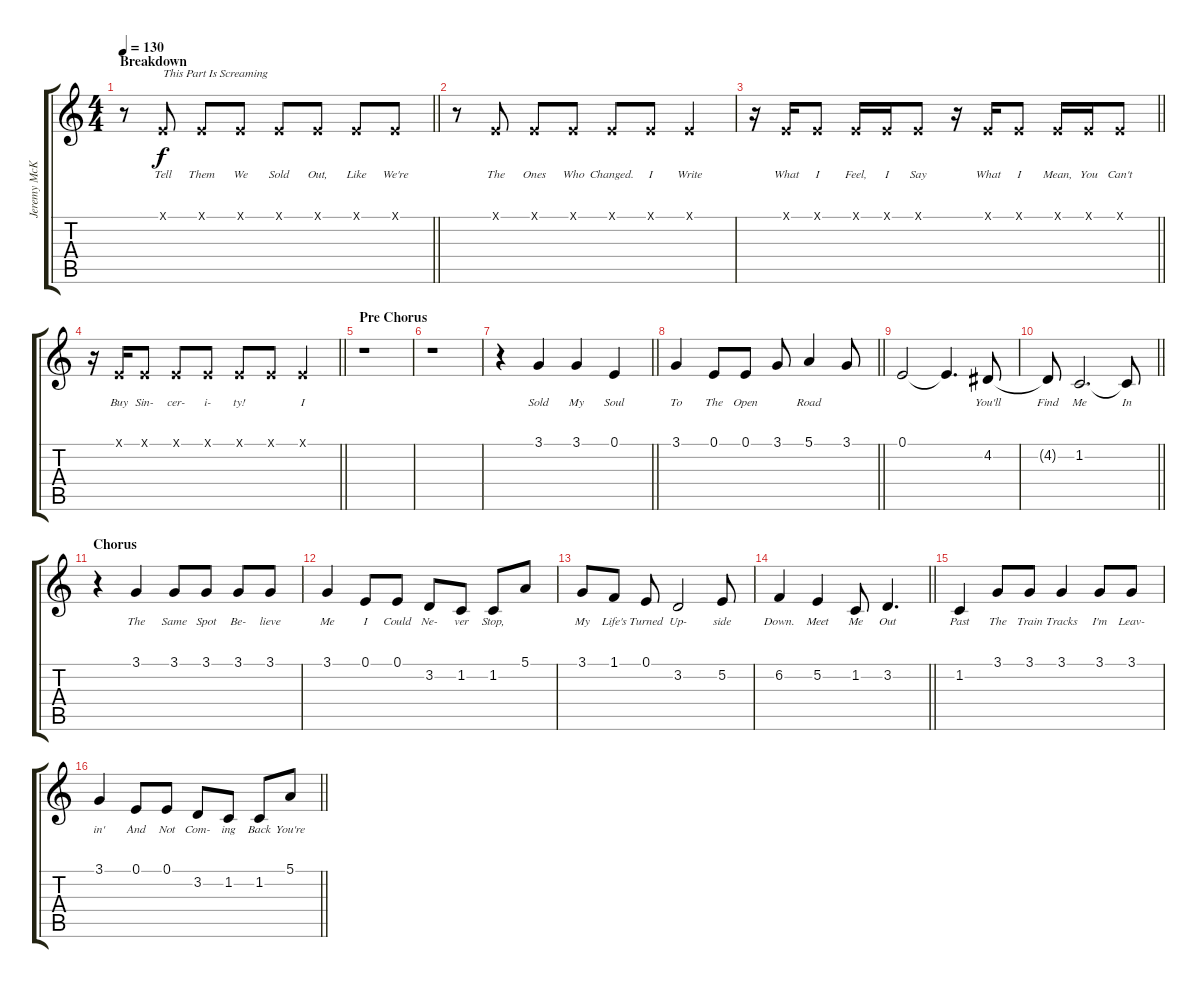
\track ("Jeremy McKinnon [Lead Vocals]" "Jeremy McK") {instrument clarinet}
\staff {score tabs}
\tuning (E4 B3 G3 D3 A2 E2) {hide}
\ts (4 4)
\section ("" "Breakdown")
\tempo 130
\clef g2
\barLineRight lightlight
\ks c
r.8{dy f} 0.1{x}.8{txt "This Part Is Screaming" lyrics (0 "Tell") lyrics (1 "") lyrics (2 "") lyrics (3 "") lyrics (4 "")} 0.1{x}.8{lyrics (0 "Them") lyrics (1 "") lyrics (2 "") lyrics (3 "") lyrics (4 "")} 0.1{x}.8{lyrics (0 "We") lyrics (1 "") lyrics (2 "") lyrics (3 "") lyrics (4 "")} 0.1{x}.8{lyrics (0 "Sold") lyrics (1 "") lyrics (2 "") lyrics (3 "") lyrics (4 "")} 0.1{x}.8{lyrics (0 "Out,") lyrics (1 "") lyrics (2 "") lyrics (3 "") lyrics (4 "")} 0.1{x}.8{lyrics (0 "Like") lyrics (1 "") lyrics (2 "") lyrics (3 "") lyrics (4 "")} 0.1{x}.8{lyrics (0 "We're") lyrics (1 "") lyrics (2 "") lyrics (3 "") lyrics (4 "")} |
r.8 0.1{x}.8{lyrics (0 "The") lyrics (1 "") lyrics (2 "") lyrics (3 "") lyrics (4 "")} 0.1{x}.8{lyrics (0 "Ones") lyrics (1 "") lyrics (2 "") lyrics (3 "") lyrics (4 "")} 0.1{x}.8{lyrics (0 "Who") lyrics (1 "") lyrics (2 "") lyrics (3 "") lyrics (4 "")} 0.1{x}.8{lyrics (0 "Changed.") lyrics (1 "") lyrics (2 "") lyrics (3 "") lyrics (4 "")} 0.1{x}.8{lyrics (0 "I") lyrics (1 "") lyrics (2 "") lyrics (3 "") lyrics (4 "")} 0.1{x}.4{lyrics (0 "Write") lyrics (1 "") lyrics (2 "") lyrics (3 "") lyrics (4 "")} |
\barLineRight lightlight
r.16 0.1{x}.16{lyrics (0 "What") lyrics (1 "") lyrics (2 "") lyrics (3 "") lyrics (4 "")} 0.1{x}.8{lyrics (0 "I") lyrics (1 "") lyrics (2 "") lyrics (3 "") lyrics (4 "")} 0.1{x}.16{lyrics (0 "Feel,") lyrics (1 "") lyrics (2 "") lyrics (3 "") lyrics (4 "")} 0.1{x}.16{lyrics (0 "I") lyrics (1 "") lyrics (2 "") lyrics (3 "") lyrics (4 "")} 0.1{x}.8{lyrics (0 "Say") lyrics (1 "") lyrics (2 "") lyrics (3 "") lyrics (4 "")} r.16 0.1{x}.16{lyrics (0 "What") lyrics (1 "") lyrics (2 "") lyrics (3 "") lyrics (4 "")} 0.1{x}.8{lyrics (0 "I") lyrics (1 "") lyrics (2 "") lyrics (3 "") lyrics (4 "")} 0.1{x}.16{lyrics (0 "Mean,") lyrics (1 "") lyrics (2 "") lyrics (3 "") lyrics (4 "")} 0.1{x}.16{lyrics (0 "You") lyrics (1 "") lyrics (2 "") lyrics (3 "") lyrics (4 "")} 0.1{x}.8{lyrics (0 "Can't") lyrics (1 "") lyrics (2 "") lyrics (3 "") lyrics (4 "")} |
\barLineRight lightlight
r.16 0.1{x}.16{lyrics (0 "Buy") lyrics (1 "") lyrics (2 "") lyrics (3 "") lyrics (4 "")} 0.1{x}.8{lyrics (0 "Sin-") lyrics (1 "") lyrics (2 "") lyrics (3 "") lyrics (4 "")} 0.1{x}.8{lyrics (0 "cer-") lyrics (1 "") lyrics (2 "") lyrics (3 "") lyrics (4 "")} 0.1{x}.8{lyrics (0 "i-") lyrics (1 "") lyrics (2 "") lyrics (3 "") lyrics (4 "")} 0.1{x}.8{lyrics (0 "ty!") lyrics (1 "") lyrics (2 "") lyrics (3 "") lyrics (4 "")} 0.1{x}.8{lyrics (0 "") lyrics (1 "") lyrics (2 "") lyrics (3 "") lyrics (4 "")} 0.1{x}.4{lyrics (0 "I") lyrics (1 "") lyrics (2 "") lyrics (3 "") lyrics (4 "")} |
\section ("" "Pre Chorus")
r.1 |
r.1 |
\barLineRight lightlight
r.4 3.1.4{lyrics (0 "Sold") lyrics (1 "") lyrics (2 "") lyrics (3 "") lyrics (4 "")} 3.1.4{lyrics (0 "My") lyrics (1 "") lyrics (2 "") lyrics (3 "") lyrics (4 "")} 0.1.4{lyrics (0 "Soul") lyrics (1 "") lyrics (2 "") lyrics (3 "") lyrics (4 "")} |
\barLineRight lightlight
3.1.4{lyrics (0 "To") lyrics (1 "") lyrics (2 "") lyrics (3 "") lyrics (4 "")} 0.1.8{lyrics (0 "The") lyrics (1 "") lyrics (2 "") lyrics (3 "") lyrics (4 "")} 0.1.8{lyrics (0 "Open") lyrics (1 "") lyrics (2 "") lyrics (3 "") lyrics (4 "")} 3.1.8{lyrics (0 "") lyrics (1 "") lyrics (2 "") lyrics (3 "") lyrics (4 "")} 5.1.4{lyrics (0 "Road") lyrics (1 "") lyrics (2 "") lyrics (3 "") lyrics (4 "")} 3.1.8{lyrics (0 "") lyrics (1 "") lyrics (2 "") lyrics (3 "") lyrics (4 "")} |
0.1.2{lyrics (0 "") lyrics (1 "") lyrics (2 "") lyrics (3 "") lyrics (4 "")} 0.1{t}.4{d lyrics (0 "") lyrics (1 "") lyrics (2 "") lyrics (3 "") lyrics (4 "")} 4.2.8{lyrics (0 "You'll") lyrics (1 "") lyrics (2 "") lyrics (3 "") lyrics (4 "")} |
\barLineRight lightlight
4.2{t}.8{lyrics (0 "Find") lyrics (1 "") lyrics (2 "") lyrics (3 "") lyrics (4 "")} 1.2.2{d lyrics (0 "Me") lyrics (1 "") lyrics (2 "") lyrics (3 "") lyrics (4 "")} 1.2{t}.8{lyrics (0 "In") lyrics (1 "") lyrics (2 "") lyrics (3 "") lyrics (4 "")} |
\section ("" "Chorus")
r.4 3.1.4{lyrics (0 "The") lyrics (1 "") lyrics (2 "") lyrics (3 "") lyrics (4 "")} 3.1.8{lyrics (0 "Same") lyrics (1 "") lyrics (2 "") lyrics (3 "") lyrics (4 "")} 3.1.8{lyrics (0 "Spot") lyrics (1 "") lyrics (2 "") lyrics (3 "") lyrics (4 "")} 3.1.8{lyrics (0 "Be-") lyrics (1 "") lyrics (2 "") lyrics (3 "") lyrics (4 "")} 3.1.8{lyrics (0 "lieve") lyrics (1 "") lyrics (2 "") lyrics (3 "") lyrics (4 "")} |
3.1.4{lyrics (0 "Me") lyrics (1 "") lyrics (2 "") lyrics (3 "") lyrics (4 "")} 0.1.8{lyrics (0 "I") lyrics (1 "") lyrics (2 "") lyrics (3 "") lyrics (4 "")} 0.1.8{lyrics (0 "Could") lyrics (1 "") lyrics (2 "") lyrics (3 "") lyrics (4 "")} 3.2.8{lyrics (0 "Ne-") lyrics (1 "") lyrics (2 "") lyrics (3 "") lyrics (4 "")} 1.2.8{lyrics (0 "ver") lyrics (1 "") lyrics (2 "") lyrics (3 "") lyrics (4 "")} 1.2.8{lyrics (0 "Stop,") lyrics (1 "") lyrics (2 "") lyrics (3 "") lyrics (4 "")} 5.1.8{lyrics (0 "") lyrics (1 "") lyrics (2 "") lyrics (3 "") lyrics (4 "")} |
3.1.8{lyrics (0 "My") lyrics (1 "") lyrics (2 "") lyrics (3 "") lyrics (4 "")} 1.1.8{lyrics (0 "Life's") lyrics (1 "") lyrics (2 "") lyrics (3 "") lyrics (4 "")} 0.1.8{lyrics (0 "Turned") lyrics (1 "") lyrics (2 "") lyrics (3 "") lyrics (4 "")} 3.2.2{lyrics (0 "Up-") lyrics (1 "") lyrics (2 "") lyrics (3 "") lyrics (4 "")} 5.2.8{lyrics (0 "side") lyrics (1 "") lyrics (2 "") lyrics (3 "") lyrics (4 "")} |
\barLineRight lightlight
6.2.4{lyrics (0 "Down.") lyrics (1 "") lyrics (2 "") lyrics (3 "") lyrics (4 "")} 5.2.4{lyrics (0 "Meet") lyrics (1 "") lyrics (2 "") lyrics (3 "") lyrics (4 "")} 1.2.8{lyrics (0 "Me") lyrics (1 "") lyrics (2 "") lyrics (3 "") lyrics (4 "")} 3.2.4{d lyrics (0 "Out") lyrics (1 "") lyrics (2 "") lyrics (3 "") lyrics (4 "")} |
1.2.4{lyrics (0 "Past") lyrics (1 "") lyrics (2 "") lyrics (3 "") lyrics (4 "")} 3.1.8{lyrics (0 "The") lyrics (1 "") lyrics (2 "") lyrics (3 "") lyrics (4 "")} 3.1.8{lyrics (0 "Train") lyrics (1 "") lyrics (2 "") lyrics (3 "") lyrics (4 "")} 3.1.4{lyrics (0 "Tracks") lyrics (1 "") lyrics (2 "") lyrics (3 "") lyrics (4 "")} 3.1.8{lyrics (0 "I'm") lyrics (1 "") lyrics (2 "") lyrics (3 "") lyrics (4 "")} 3.1.8{lyrics (0 "Leav-") lyrics (1 "") lyrics (2 "") lyrics (3 "") lyrics (4 "")} |
\barLineRight lightlight
3.1.4{lyrics (0 "in'") lyrics (1 "") lyrics (2 "") lyrics (3 "") lyrics (4 "")} 0.1.8{lyrics (0 "And") lyrics (1 "") lyrics (2 "") lyrics (3 "") lyrics (4 "")} 0.1.8{lyrics (0 "Not") lyrics (1 "") lyrics (2 "") lyrics (3 "") lyrics (4 "")} 3.2.8{lyrics (0 "Com-") lyrics (1 "") lyrics (2 "") lyrics (3 "") lyrics (4 "")} 1.2.8{lyrics (0 "ing") lyrics (1 "") lyrics (2 "") lyrics (3 "") lyrics (4 "")} 1.2.8{lyrics (0 "Back") lyrics (1 "") lyrics (2 "") lyrics (3 "") lyrics (4 "")} 5.1.8{lyrics (0 "You're") lyrics (1 "") lyrics (2 "") lyrics (3 "") lyrics (4 "")}
